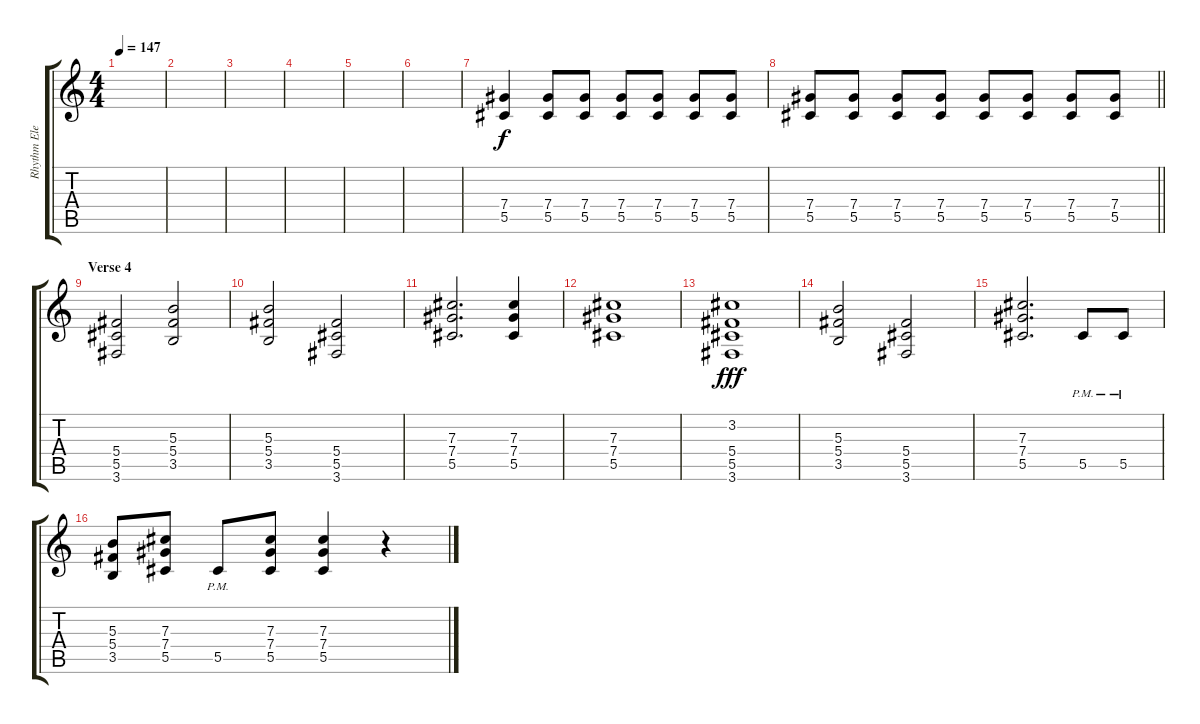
\track ("Rhythm Elect" "Rhythm Ele") {instrument distortionguitar}
\staff {score tabs}
\tuning (Eb4 Bb3 Gb3 Db3 Ab2 Eb2) {hide}
\ts (4 4)
\tempo 147
\clef g2
\ks c
|
|
|
|
|
|
(7.4 5.5).4 (7.4 5.5).8 (7.4 5.5).8 (7.4 5.5).8 (7.4 5.5).8 (7.4 5.5).8 (7.4 5.5).8 |
\barLineRight lightlight
(7.4 5.5).8 (7.4 5.5).8 (7.4 5.5).8 (7.4 5.5).8 (7.4 5.5).8 (7.4 5.5).8 (7.4 5.5).8 (7.4 5.5).8 |
\section ("" "Verse 4")
(5.4 5.5 3.6).2 (5.3 5.4 3.5).2 |
(5.3 5.4 3.5).2 (5.4 5.5 3.6).2 |
(7.3 7.4 5.5).2{d} (7.3 7.4 5.5).4{dy f} |
(7.3 7.4 5.5).1 |
(3.2 5.4 5.5 3.6).1{dy fff} |
(5.3 5.4 3.5).2 (5.4 5.5 3.6).2 |
(7.3 7.4 5.5).2{d} 5.5{pm}.8 5.5{pm}.8 |
(5.3 5.4 3.5).8 (7.3 7.4 5.5).8 5.5{pm}.8 (7.3 7.4 5.5).8 (7.3 7.4 5.5).4 r.4
